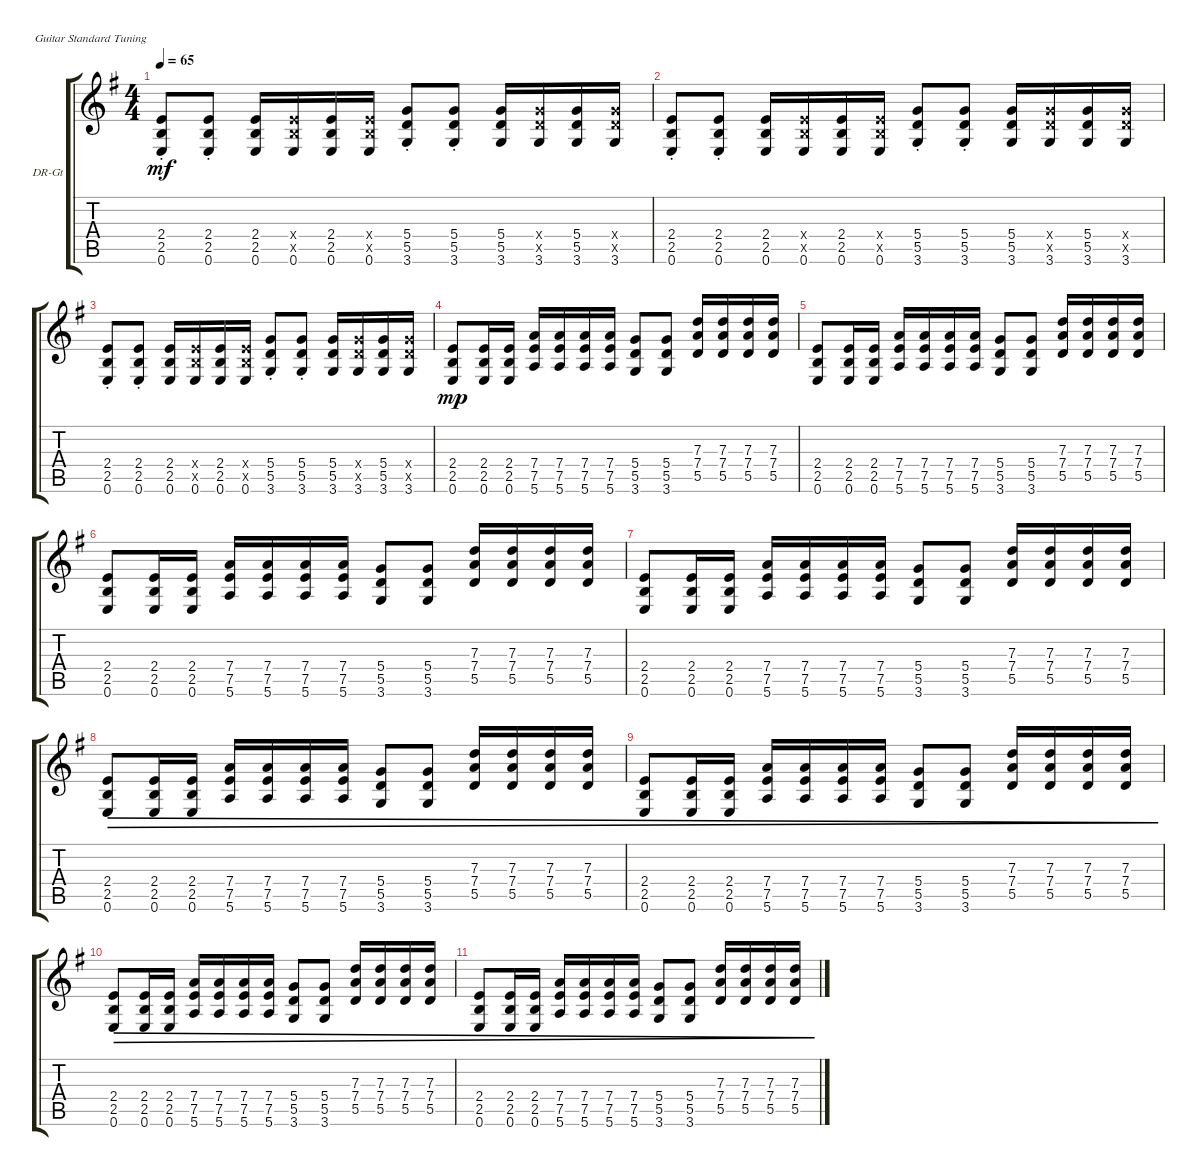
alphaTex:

\defaultSystemsLayout 4
\bracketExtendMode groupsimilarinstruments
\firstSystemTrackNameOrientation horizontal
\otherSystemsTrackNameOrientation horizontal
\track ("Dist. Rhythm Guitar" "DR-Gt") {instrument distortionguitar}
\staff {score tabs}
\tuning (E4 B3 G3 D3 A2 E2)
\ts (4 4)
\tempo 65
\clef g2
\ks eminor
(2.4{st} 2.5{st} 0.6).8{dy mf} (0.6 2.5{st} 2.4{st}).8 (2.4 2.5 0.6).16 (2.4{x} 2.5{x} 0.6).16 (2.5 2.4 0.6).16 (2.4{x} 2.5{x} 0.6).16 (5.4{st} 5.5{st} 3.6).8 (3.6 5.5{st} 5.4{st}).8 (5.4 5.5 3.6).16 (5.4{x} 5.5{x} 3.6).16 (5.5 5.4 3.6).16 (5.4{x} 5.5{x} 3.6).16 |
(2.4{st} 2.5{st} 0.6).8 (0.6 2.5{st} 2.4{st}).8 (2.4 2.5 0.6).16 (2.4{x} 2.5{x} 0.6).16 (2.5 2.4 0.6).16 (2.4{x} 2.5{x} 0.6).16 (5.4{st} 5.5{st} 3.6).8 (3.6 5.5{st} 5.4{st}).8 (5.4 5.5 3.6).16 (5.4{x} 5.5{x} 3.6).16 (5.5 5.4 3.6).16 (5.4{x} 5.5{x} 3.6).16 |
(2.4{st} 2.5{st} 0.6).8 (0.6 2.5{st} 2.4{st}).8 (2.4 2.5 0.6).16 (2.4{x} 2.5{x} 0.6).16 (2.5 2.4 0.6).16 (2.4{x} 2.5{x} 0.6).16 (5.4{st} 5.5{st} 3.6).8 (3.6 5.5{st} 5.4{st}).8 (5.4 5.5 3.6).16 (5.4{x} 5.5{x} 3.6).16 (5.5 5.4 3.6).16 (5.4{x} 5.5{x} 3.6).16 |
(2.4 2.5 0.6).8{dy mp} (0.6 2.5 2.4).16 (2.4 2.5 0.6).16 (5.6 7.5 7.4).16 (7.4 7.5 5.6).16 (5.6 7.5 7.4).16 (7.4 5.6 7.5).16 (3.6 5.5 5.4).8 (5.4 5.5 3.6).8 (5.5 7.4 7.3).16 (7.3 7.4 5.5).16 (5.5 7.4 7.3).16 (7.3 7.4 5.5).16 |
(2.4 2.5 0.6).8 (0.6 2.5 2.4).16 (2.4 2.5 0.6).16 (5.6 7.5 7.4).16 (7.4 7.5 5.6).16 (5.6 7.5 7.4).16 (7.4 5.6 7.5).16 (3.6 5.5 5.4).8 (5.4 5.5 3.6).8 (5.5 7.4 7.3).16 (7.3 7.4 5.5).16 (5.5 7.4 7.3).16 (7.3 7.4 5.5).16 |
(2.4 2.5 0.6).8 (0.6 2.5 2.4).16 (2.4 2.5 0.6).16 (5.6 7.5 7.4).16 (7.4 7.5 5.6).16 (5.6 7.5 7.4).16 (7.4 5.6 7.5).16 (3.6 5.5 5.4).8 (5.4 5.5 3.6).8 (5.5 7.4 7.3).16 (7.3 7.4 5.5).16 (5.5 7.4 7.3).16 (7.3 7.4 5.5).16 |
(2.4 2.5 0.6).8 (0.6 2.5 2.4).16 (2.4 2.5 0.6).16 (5.6 7.5 7.4).16 (7.4 7.5 5.6).16 (5.6 7.5 7.4).16 (7.4 5.6 7.5).16 (3.6 5.5 5.4).8 (5.4 5.5 3.6).8 (5.5 7.4 7.3).16 (7.3 7.4 5.5).16 (5.5 7.4 7.3).16 (7.3 7.4 5.5).16 |
(2.4 2.5 0.6).8{dec} (0.6 2.5 2.4).16{dec} (2.4 2.5 0.6).16{dec} (5.6 7.5 7.4).16{dec} (7.4 7.5 5.6).16{dec} (5.6 7.5 7.4).16{dec} (7.4 5.6 7.5).16{dec} (3.6 5.5 5.4).8{dec} (5.4 5.5 3.6).8{dec} (5.5 7.4 7.3).16{dec} (7.3 7.4 5.5).16{dec} (5.5 7.4 7.3).16{dec} (7.3 7.4 5.5).16{dec} |
(2.4 2.5 0.6).8{dec} (0.6 2.5 2.4).16{dec} (2.4 2.5 0.6).16{dec} (5.6 7.5 7.4).16{dec} (7.4 7.5 5.6).16{dec} (5.6 7.5 7.4).16{dec} (7.4 5.6 7.5).16{dec} (3.6 5.5 5.4).8{dec} (5.4 5.5 3.6).8{dec} (5.5 7.4 7.3).16{dec} (7.3 7.4 5.5).16{dec} (5.5 7.4 7.3).16{dec} (7.3 7.4 5.5).16{dec} |
(2.4 2.5 0.6).8{dec} (0.6 2.5 2.4).16{dec} (2.4 2.5 0.6).16{dec} (5.6 7.5 7.4).16{dec} (7.4 7.5 5.6).16{dec} (5.6 7.5 7.4).16{dec} (7.4 5.6 7.5).16{dec} (3.6 5.5 5.4).8{dec} (5.4 5.5 3.6).8{dec} (5.5 7.4 7.3).16{dec} (7.3 7.4 5.5).16{dec} (5.5 7.4 7.3).16{dec} (7.3 7.4 5.5).16{dec} |
(2.4 2.5 0.6).8{dec} (0.6 2.5 2.4).16{dec} (2.4 2.5 0.6).16{dec} (5.6 7.5 7.4).16{dec} (7.4 7.5 5.6).16{dec} (5.6 7.5 7.4).16{dec} (7.4 5.6 7.5).16{dec} (3.6 5.5 5.4).8{dec} (5.4 5.5 3.6).8{dec} (5.5 7.4 7.3).16{dec} (7.3 7.4 5.5).16{dec} (5.5 7.4 7.3).16{dec} (7.3 7.4 5.5).16{dec}
